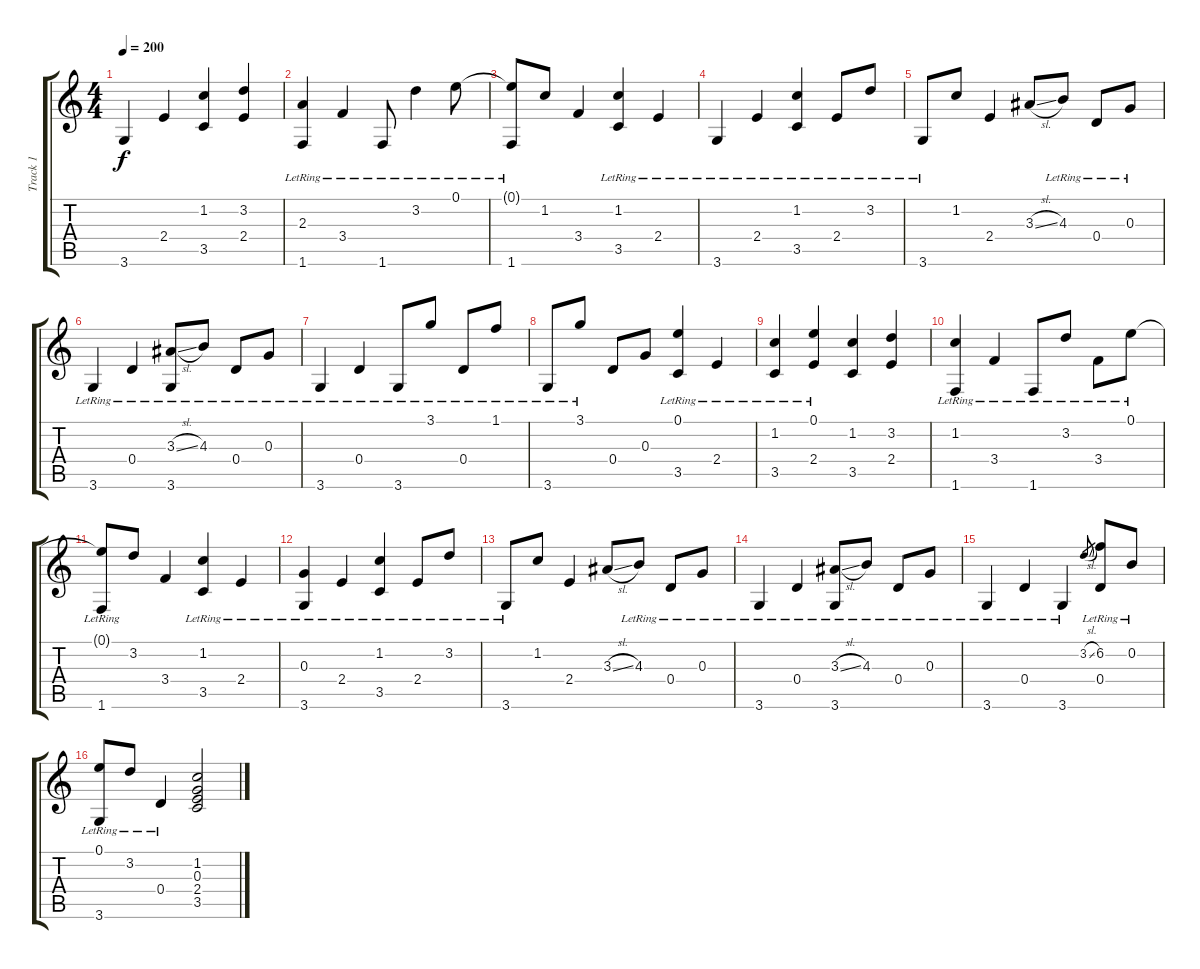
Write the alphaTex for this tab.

\track ("Track 1" "Track 1") {instrument acousticguitarsteel}
\staff {score tabs}
\tuning (E4 B3 G3 D3 A2 E2) {hide}
\ts (4 4)
\tempo 200
\clef g2
\ks c
3.6.4{dy f} 2.4.4 (1.2 3.5).4 (3.2 2.4).4 |
(2.3{lr} 1.6{lr}).4 3.4{lr}.4 1.6{lr}.8 3.2{lr}.4 0.1{lr}.8 |
(0.1{t} 1.6{lr}).8 1.2.8 3.4.4 (1.2{lr} 3.5{lr}).4 2.4{lr}.4 |
3.6{lr}.4 2.4{lr}.4 (1.2{lr} 3.5{lr}).4 2.4{lr}.8 3.2{lr}.8 |
3.6{lr}.8 1.2.8 2.4.4 3.3{sl}.8 4.3{lr}.8 0.4{lr}.8 0.3{lr}.8 |
3.6{lr}.4 0.4{lr}.4 (3.3{sl lr} 3.6{lr}).8 4.3{lr}.8 0.4{lr}.8 0.3{lr}.8 |
3.6{lr}.4 0.4{lr}.4 3.6{lr}.8 3.1{lr}.8 0.4{lr}.8 1.1{lr}.8 |
3.6{lr}.8 3.1{lr}.8 0.4.8 0.3.8 (0.1{lr} 3.5{lr}).4 2.4{lr}.4 |
(1.2 3.5{lr}).4 (0.1{lr} 2.4{lr}).4 (1.2 3.5).4 (3.2 2.4).4 |
(1.2{lr} 1.6{lr}).4 3.4{lr}.4 1.6{lr}.8 3.2{lr}.8 3.4{lr}.8 0.1{lr}.8 |
(0.1{t} 1.6{lr}).8 3.2.8 3.4.4 (1.2{lr} 3.5{lr}).4 2.4{lr}.4 |
(0.3{lr} 3.6{lr}).4 2.4{lr}.4 (1.2{lr} 3.5{lr}).4 2.4{lr}.8 3.2{lr}.8 |
3.6{lr}.8 1.2.8 2.4.4 3.3{sl}.8 4.3{lr}.8 0.4{lr}.8 0.3{lr}.8 |
3.6{lr}.4 0.4{lr}.4 (3.3{sl lr} 3.6{lr}).8 4.3{lr}.8 0.4{lr}.8 0.3{lr}.8 |
3.6{lr}.4 0.4{lr}.4 3.6{lr}.4 3.2{sl}.8{gr} (6.2{lr} 0.4{lr}).8 0.2{lr}.8 |
(0.1{lr} 3.6{lr}).8 3.2{lr}.8 0.4{lr}.4 (1.2 0.3 2.4 3.5).2
